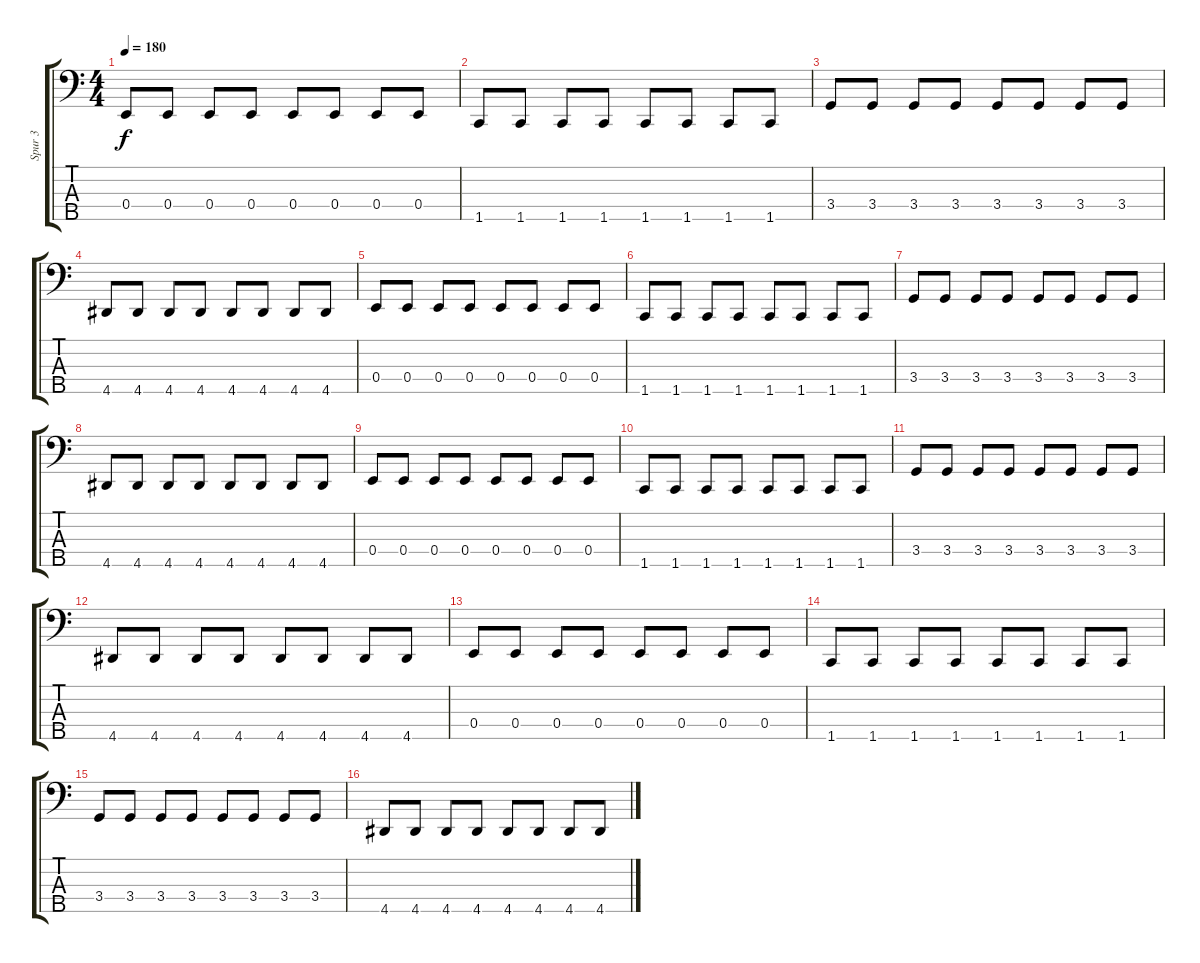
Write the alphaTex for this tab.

\track ("Spur 3" "Spur 3") {instrument electricbasspick}
\staff {score tabs}
\tuning (G2 D2 A1 E1 B0) {hide}
\ts (4 4)
\tempo 180
\clef f4
\ks c
0.4.8{dy f} 0.4.8 0.4.8 0.4.8 0.4.8 0.4.8 0.4.8 0.4.8 |
1.5.8 1.5.8 1.5.8 1.5.8 1.5.8 1.5.8 1.5.8 1.5.8 |
3.4.8 3.4.8 3.4.8 3.4.8 3.4.8 3.4.8 3.4.8 3.4.8 |
4.5.8 4.5.8 4.5.8 4.5.8 4.5.8 4.5.8 4.5.8 4.5.8 |
0.4.8 0.4.8 0.4.8 0.4.8 0.4.8 0.4.8 0.4.8 0.4.8 |
1.5.8 1.5.8 1.5.8 1.5.8 1.5.8 1.5.8 1.5.8 1.5.8 |
3.4.8 3.4.8 3.4.8 3.4.8 3.4.8 3.4.8 3.4.8 3.4.8 |
4.5.8 4.5.8 4.5.8 4.5.8 4.5.8 4.5.8 4.5.8 4.5.8 |
0.4.8 0.4.8 0.4.8 0.4.8 0.4.8 0.4.8 0.4.8 0.4.8 |
1.5.8 1.5.8 1.5.8 1.5.8 1.5.8 1.5.8 1.5.8 1.5.8 |
3.4.8 3.4.8 3.4.8 3.4.8 3.4.8 3.4.8 3.4.8 3.4.8 |
4.5.8 4.5.8 4.5.8 4.5.8 4.5.8 4.5.8 4.5.8 4.5.8 |
0.4.8 0.4.8 0.4.8 0.4.8 0.4.8 0.4.8 0.4.8 0.4.8 |
1.5.8 1.5.8 1.5.8 1.5.8 1.5.8 1.5.8 1.5.8 1.5.8 |
3.4.8 3.4.8 3.4.8 3.4.8 3.4.8 3.4.8 3.4.8 3.4.8 |
4.5.8 4.5.8 4.5.8 4.5.8 4.5.8 4.5.8 4.5.8 4.5.8
